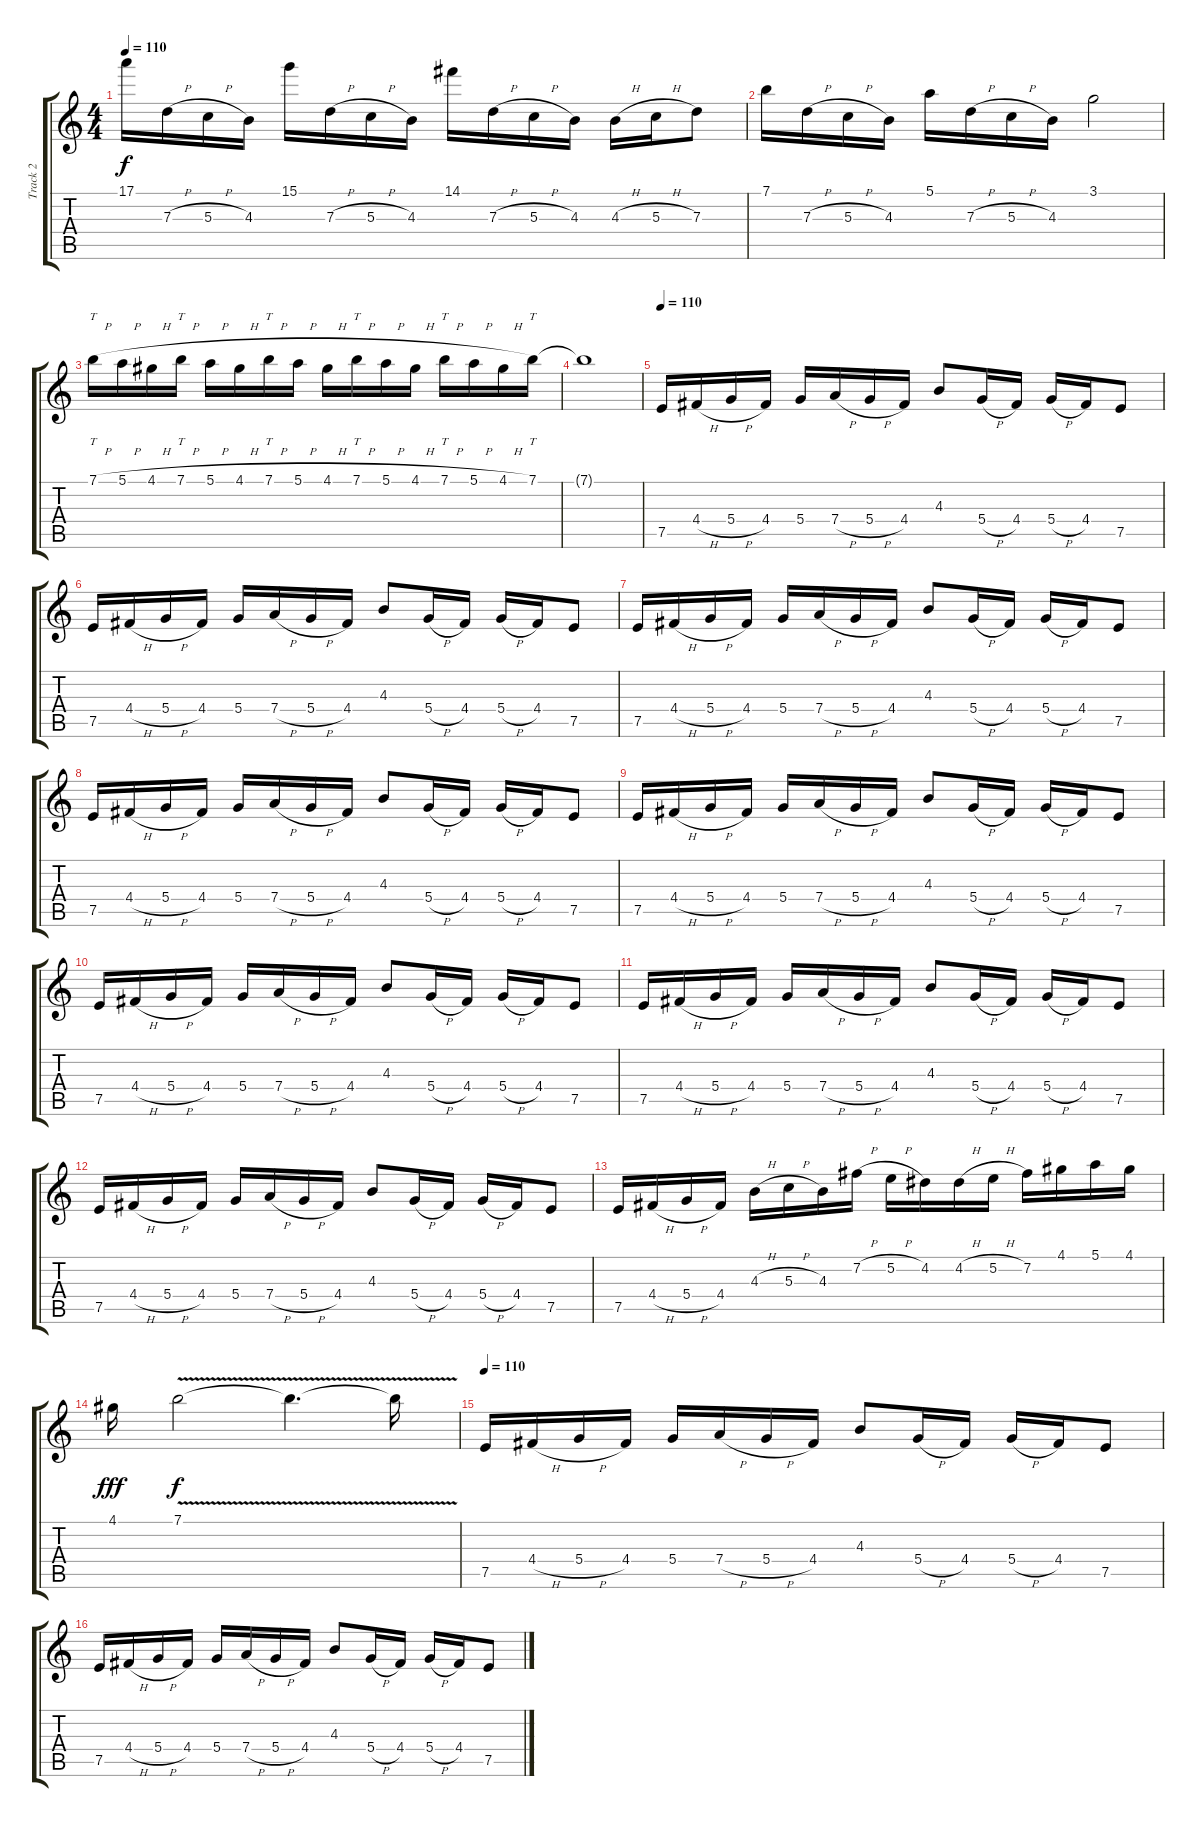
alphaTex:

\track ("Track 2" "Track 2") {instrument overdrivenguitar}
\staff {score tabs}
\tuning (E4 B3 G3 D3 A2 E2) {hide}
\ts (4 4)
\tempo 110
\clef g2
\ks c
17.1.16{dy f} 7.3{h}.16 5.3{h}.16 4.3.16 15.1.16 7.3{h}.16 5.3{h}.16 4.3.16 14.1.16 7.3{h}.16 5.3{h}.16 4.3.16 4.3{h}.16 5.3{h}.16 7.3.8 |
7.1.16 7.3{h}.16 5.3{h}.16 4.3.16 5.1.16 7.3{h}.16 5.3{h}.16 4.3.16 3.1.2 |
7.1{h}.16{tt} 5.1{h}.16 4.1{h}.16 7.1{h}.16{tt} 5.1{h}.16 4.1{h}.16 7.1{h}.16{tt} 5.1{h}.16 4.1{h}.16 7.1{h}.16{tt} 5.1{h}.16 4.1{h}.16 7.1{h}.16{tt} 5.1{h}.16 4.1{h}.16 7.1.16{tt} |
7.1{t}.1 |
\tempo 110
7.5.16 4.4{h}.16 5.4{h}.16 4.4.16 5.4.16 7.4{h}.16 5.4{h}.16 4.4.16 4.3.8 5.4{h}.16 4.4.16 5.4{h}.16 4.4.16 7.5.8 |
7.5.16 4.4{h}.16 5.4{h}.16 4.4.16 5.4.16 7.4{h}.16 5.4{h}.16 4.4.16 4.3.8 5.4{h}.16 4.4.16 5.4{h}.16 4.4.16 7.5.8 |
7.5.16 4.4{h}.16 5.4{h}.16 4.4.16 5.4.16 7.4{h}.16 5.4{h}.16 4.4.16 4.3.8 5.4{h}.16 4.4.16 5.4{h}.16 4.4.16 7.5.8 |
7.5.16 4.4{h}.16 5.4{h}.16 4.4.16 5.4.16 7.4{h}.16 5.4{h}.16 4.4.16 4.3.8 5.4{h}.16 4.4.16 5.4{h}.16 4.4.16 7.5.8 |
7.5.16 4.4{h}.16 5.4{h}.16 4.4.16 5.4.16 7.4{h}.16 5.4{h}.16 4.4.16 4.3.8 5.4{h}.16 4.4.16 5.4{h}.16 4.4.16 7.5.8 |
7.5.16 4.4{h}.16 5.4{h}.16 4.4.16 5.4.16 7.4{h}.16 5.4{h}.16 4.4.16 4.3.8 5.4{h}.16 4.4.16 5.4{h}.16 4.4.16 7.5.8 |
7.5.16 4.4{h}.16 5.4{h}.16 4.4.16 5.4.16 7.4{h}.16 5.4{h}.16 4.4.16 4.3.8 5.4{h}.16 4.4.16 5.4{h}.16 4.4.16 7.5.8 |
7.5.16 4.4{h}.16 5.4{h}.16 4.4.16 5.4.16 7.4{h}.16 5.4{h}.16 4.4.16 4.3.8 5.4{h}.16 4.4.16 5.4{h}.16 4.4.16 7.5.8 |
7.5.16 4.4{h}.16 5.4{h}.16 4.4.16 4.3{h}.16 5.3{h}.16 4.3.16 7.2{h}.16 5.2{h}.16 4.2.16 4.2{h}.16 5.2{h}.16 7.2.16 4.1.16 5.1.16 4.1.16 |
4.1.16{dy fff} 7.1{v}.2{dy f} 7.1{v t}.4{d} 7.1{v t}.16 |
\tempo 110
7.5.16 4.4{h}.16 5.4{h}.16 4.4.16 5.4.16 7.4{h}.16 5.4{h}.16 4.4.16 4.3.8 5.4{h}.16 4.4.16 5.4{h}.16 4.4.16 7.5.8 |
7.5.16 4.4{h}.16 5.4{h}.16 4.4.16 5.4.16 7.4{h}.16 5.4{h}.16 4.4.16 4.3.8 5.4{h}.16 4.4.16 5.4{h}.16 4.4.16 7.5.8
